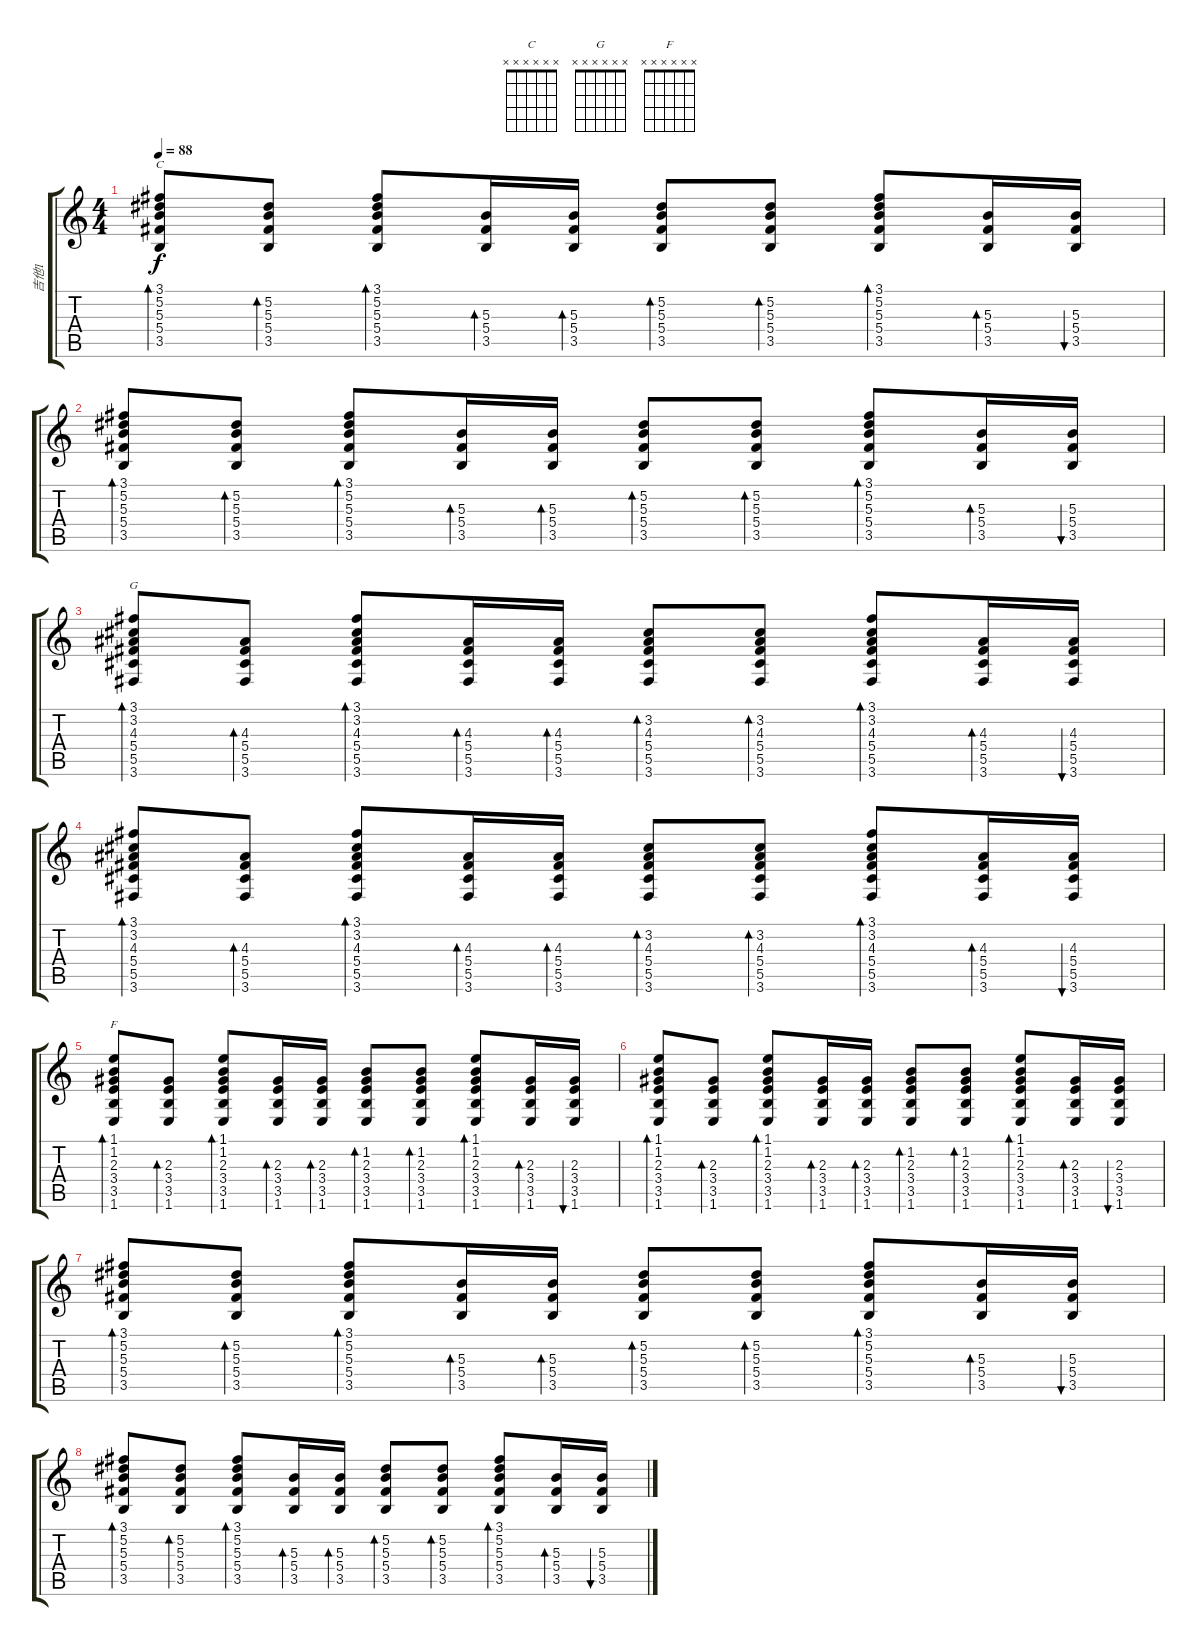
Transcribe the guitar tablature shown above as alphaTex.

\track ("吉他1" "吉他1") {instrument acousticguitarsteel}
\staff {score tabs}
\tuning (Eb4 Bb3 Gb3 Db3 Ab2 Eb2) {hide}
\chord ("C" x x x x x x)
\chord ("G" x x x x x x)
\chord ("F" x x x x x x)
\ts (4 4)
\tempo 88
\clef g2
\ks c
(3.1 5.2 5.3 5.4 3.5).8{bd 30 ch "C" dy f} (5.2 5.3 5.4 3.5).8{bd 30} (3.1 5.2 5.3 5.4 3.5).8{bd 30} (5.3 5.4 3.5).16{bd 30} (5.3 5.4 3.5).16{bd 30} (5.2 5.3 5.4 3.5).8{bd 30} (5.2 5.3 5.4 3.5).8{bd 30} (3.1 5.2 5.3 5.4 3.5).8{bd 30} (5.3 5.4 3.5).16{bd 30} (5.3 5.4 3.5).16{bu 30} |
(3.1 5.2 5.3 5.4 3.5).8{bd 30} (5.2 5.3 5.4 3.5).8{bd 30} (3.1 5.2 5.3 5.4 3.5).8{bd 30} (5.3 5.4 3.5).16{bd 30} (5.3 5.4 3.5).16{bd 30} (5.2 5.3 5.4 3.5).8{bd 30} (5.2 5.3 5.4 3.5).8{bd 30} (3.1 5.2 5.3 5.4 3.5).8{bd 30} (5.3 5.4 3.5).16{bd 30} (5.3 5.4 3.5).16{bu 30} |
(3.1 3.2 4.3 5.4 5.5 3.6).8{bd 30 ch "G"} (4.3 5.4 5.5 3.6).8{bd 30} (3.1 3.2 4.3 5.4 5.5 3.6).8{bd 30} (4.3 5.4 5.5 3.6).16{bd 30} (4.3 5.4 5.5 3.6).16{bd 30} (3.2 4.3 5.4 5.5 3.6).8{bd 30} (3.2 4.3 5.4 5.5 3.6).8{bd 30} (3.1 3.2 4.3 5.4 5.5 3.6).8{bd 30} (4.3 5.4 5.5 3.6).16{bd 30} (4.3 5.4 5.5 3.6).16{bu 30} |
(3.1 3.2 4.3 5.4 5.5 3.6).8{bd 30} (4.3 5.4 5.5 3.6).8{bd 30} (3.1 3.2 4.3 5.4 5.5 3.6).8{bd 30} (4.3 5.4 5.5 3.6).16{bd 30} (4.3 5.4 5.5 3.6).16{bd 30} (3.2 4.3 5.4 5.5 3.6).8{bd 30} (3.2 4.3 5.4 5.5 3.6).8{bd 30} (3.1 3.2 4.3 5.4 5.5 3.6).8{bd 30} (4.3 5.4 5.5 3.6).16{bd 30} (4.3 5.4 5.5 3.6).16{bu 30} |
(1.1 1.2 2.3 3.4 3.5 1.6).8{bd 30 ch "F"} (2.3 3.4 3.5 1.6).8{bd 30} (1.1 1.2 2.3 3.4 3.5 1.6).8{bd 30} (2.3 3.4 3.5 1.6).16{bd 30} (2.3 3.4 3.5 1.6).16{bd 30} (1.2 2.3 3.4 3.5 1.6).8{bd 30} (1.2 2.3 3.4 3.5 1.6).8{bd 30} (1.1 1.2 2.3 3.4 3.5 1.6).8{bd 30} (2.3 3.4 3.5 1.6).16{bd 30} (2.3 3.4 3.5 1.6).16{bu 30} |
(1.1 1.2 2.3 3.4 3.5 1.6).8{bd 30} (2.3 3.4 3.5 1.6).8{bd 30} (1.1 1.2 2.3 3.4 3.5 1.6).8{bd 30} (2.3 3.4 3.5 1.6).16{bd 30} (2.3 3.4 3.5 1.6).16{bd 30} (1.2 2.3 3.4 3.5 1.6).8{bd 30} (1.2 2.3 3.4 3.5 1.6).8{bd 30} (1.1 1.2 2.3 3.4 3.5 1.6).8{bd 30} (2.3 3.4 3.5 1.6).16{bd 30} (2.3 3.4 3.5 1.6).16{bu 30} |
(3.1 5.2 5.3 5.4 3.5).8{bd 30} (5.2 5.3 5.4 3.5).8{bd 30} (3.1 5.2 5.3 5.4 3.5).8{bd 30} (5.3 5.4 3.5).16{bd 30} (5.3 5.4 3.5).16{bd 30} (5.2 5.3 5.4 3.5).8{bd 30} (5.2 5.3 5.4 3.5).8{bd 30} (3.1 5.2 5.3 5.4 3.5).8{bd 30} (5.3 5.4 3.5).16{bd 30} (5.3 5.4 3.5).16{bu 30} |
(3.1 5.2 5.3 5.4 3.5).8{bd 30} (5.2 5.3 5.4 3.5).8{bd 30} (3.1 5.2 5.3 5.4 3.5).8{bd 30} (5.3 5.4 3.5).16{bd 30} (5.3 5.4 3.5).16{bd 30} (5.2 5.3 5.4 3.5).8{bd 30} (5.2 5.3 5.4 3.5).8{bd 30} (3.1 5.2 5.3 5.4 3.5).8{bd 30} (5.3 5.4 3.5).16{bd 30} (5.3 5.4 3.5).16{bu 30}
